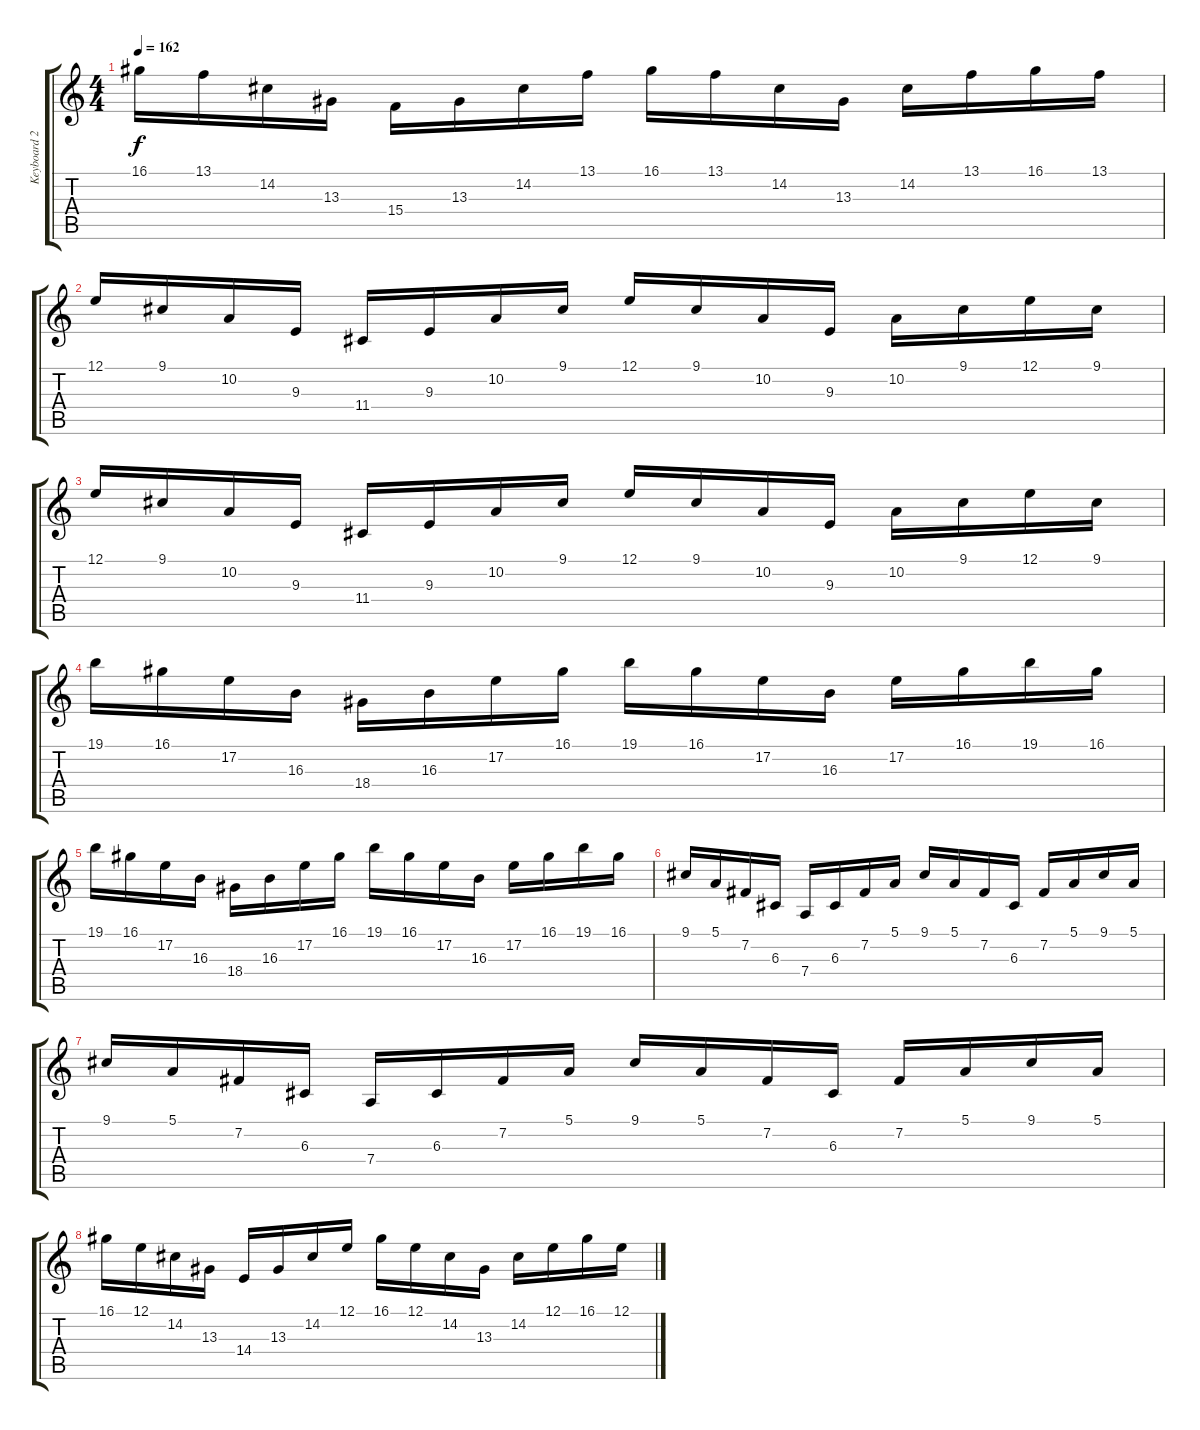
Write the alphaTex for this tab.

\track ("Keyboard 2" "Keyboard 2") {instrument harpsichord}
\staff {score tabs}
\tuning (E4 B3 G3 D3 A2 E2) {hide}
\ts (4 4)
\tempo 162
\clef g2
\ks c
16.1.16{dy f} 13.1.16 14.2.16 13.3.16 15.4.16 13.3.16 14.2.16 13.1.16 16.1.16 13.1.16 14.2.16 13.3.16 14.2.16 13.1.16 16.1.16 13.1.16 |
\section ("" "")
12.1.16 9.1.16 10.2.16 9.3.16 11.4.16 9.3.16 10.2.16 9.1.16 12.1.16 9.1.16 10.2.16 9.3.16 10.2.16 9.1.16 12.1.16 9.1.16 |
12.1.16 9.1.16 10.2.16 9.3.16 11.4.16 9.3.16 10.2.16 9.1.16 12.1.16 9.1.16 10.2.16 9.3.16 10.2.16 9.1.16 12.1.16 9.1.16 |
19.1.16 16.1.16 17.2.16 16.3.16 18.4.16 16.3.16 17.2.16 16.1.16 19.1.16 16.1.16 17.2.16 16.3.16 17.2.16 16.1.16 19.1.16 16.1.16 |
19.1.16 16.1.16 17.2.16 16.3.16 18.4.16 16.3.16 17.2.16 16.1.16 19.1.16 16.1.16 17.2.16 16.3.16 17.2.16 16.1.16 19.1.16 16.1.16 |
9.1.16 5.1.16 7.2.16 6.3.16 7.4.16 6.3.16 7.2.16 5.1.16 9.1.16 5.1.16 7.2.16 6.3.16 7.2.16 5.1.16 9.1.16 5.1.16 |
9.1.16 5.1.16 7.2.16 6.3.16 7.4.16 6.3.16 7.2.16 5.1.16 9.1.16 5.1.16 7.2.16 6.3.16 7.2.16 5.1.16 9.1.16 5.1.16 |
16.1.16 12.1.16 14.2.16 13.3.16 14.4.16 13.3.16 14.2.16 12.1.16 16.1.16 12.1.16 14.2.16 13.3.16 14.2.16 12.1.16 16.1.16 12.1.16
